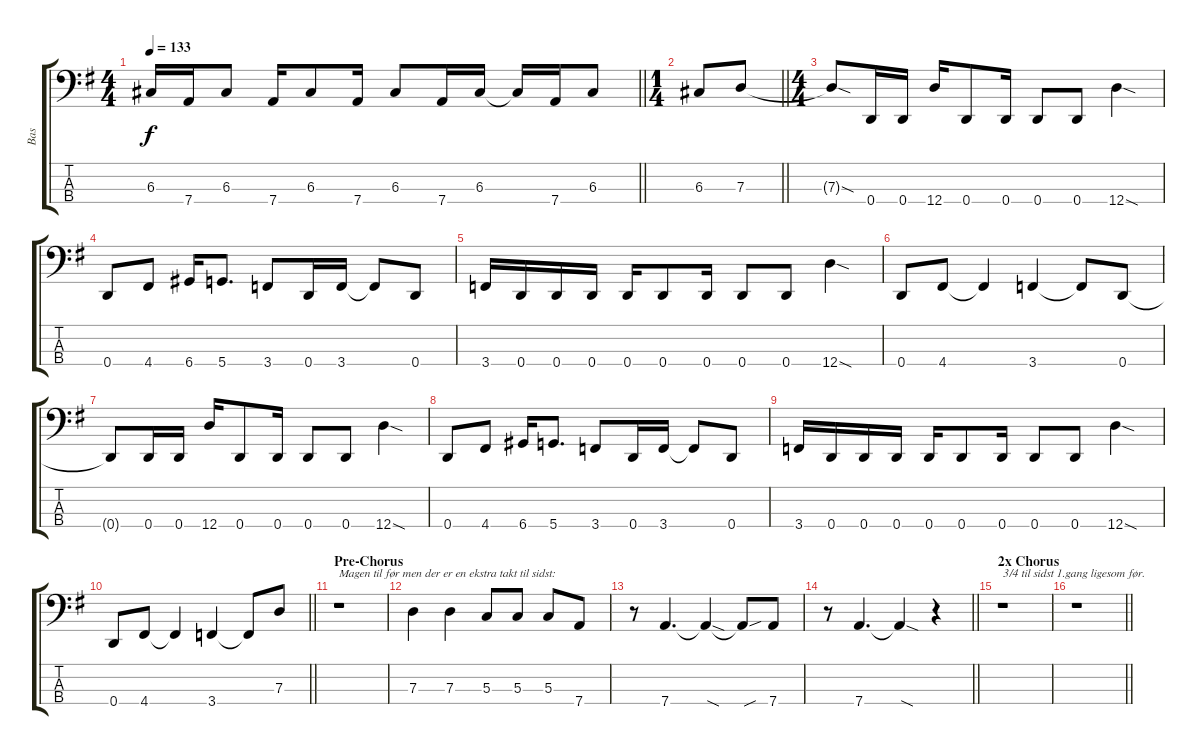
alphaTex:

\track ("Bas" "Bas") {instrument electricbasspick}
\staff {score tabs}
\tuning (F2 C2 G1 D1) {hide}
\ts (4 4)
\tempo 133
\clef f4
\barLineRight lightlight
\ks eminor
6.3{t}.16{dy f} 7.4.16 6.3.8 7.4.16 6.3.8 7.4.16 6.3.8 7.4.16 6.3.16 6.3{t}.16 7.4.16 6.3.8 |
\ts (1 4)
\barLineRight lightlight
6.3.8 7.3.8 |
\ts (4 4)
7.3{sod t}.8 0.4.16 0.4.16 12.4.16 0.4.8 0.4.16 0.4.8 0.4.8 12.4{sod}.4 |
0.4.8 4.4.8 6.4.16 5.4.8{d} 3.4.8 0.4.16 3.4.16 3.4{t}.8 0.4.8 |
3.4.16 0.4.16 0.4.16 0.4.16 0.4.16 0.4.8 0.4.16 0.4.8 0.4.8 12.4{sod}.4 |
0.4.8 4.4.8 4.4{t}.4 3.4.4 3.4{t}.8 0.4.8 |
0.4{t}.8 0.4.16 0.4.16 12.4.16 0.4.8 0.4.16 0.4.8 0.4.8 12.4{sod}.4 |
0.4.8 4.4.8 6.4.16 5.4.8{d} 3.4.8 0.4.16 3.4.16 3.4{t}.8 0.4.8 |
3.4.16 0.4.16 0.4.16 0.4.16 0.4.16 0.4.8 0.4.16 0.4.8 0.4.8 12.4{sod}.4 |
\barLineRight lightlight
0.4.8 4.4.8 4.4{t}.4 3.4.4 3.4{t}.8 7.3.8 |
\section ("" "Pre-Chorus")
r.1{txt "Magen til før men der er en ekstra takt til sidst:"} |
7.3.4 7.3.4 5.3.8 5.3.8 5.3.8 7.4.8 |
r.8 7.4.4{d} 7.4{sod t}.4 7.4{sou t}.8 7.4.8 |
\barLineRight lightlight
r.8 7.4.4{d} 7.4{sod t}.4 r.4 |
\section ("" "2x Chorus")
r.1{txt "3/4 til sidst 1.gang ligesom før."} |
\barLineRight lightlight
r.1
